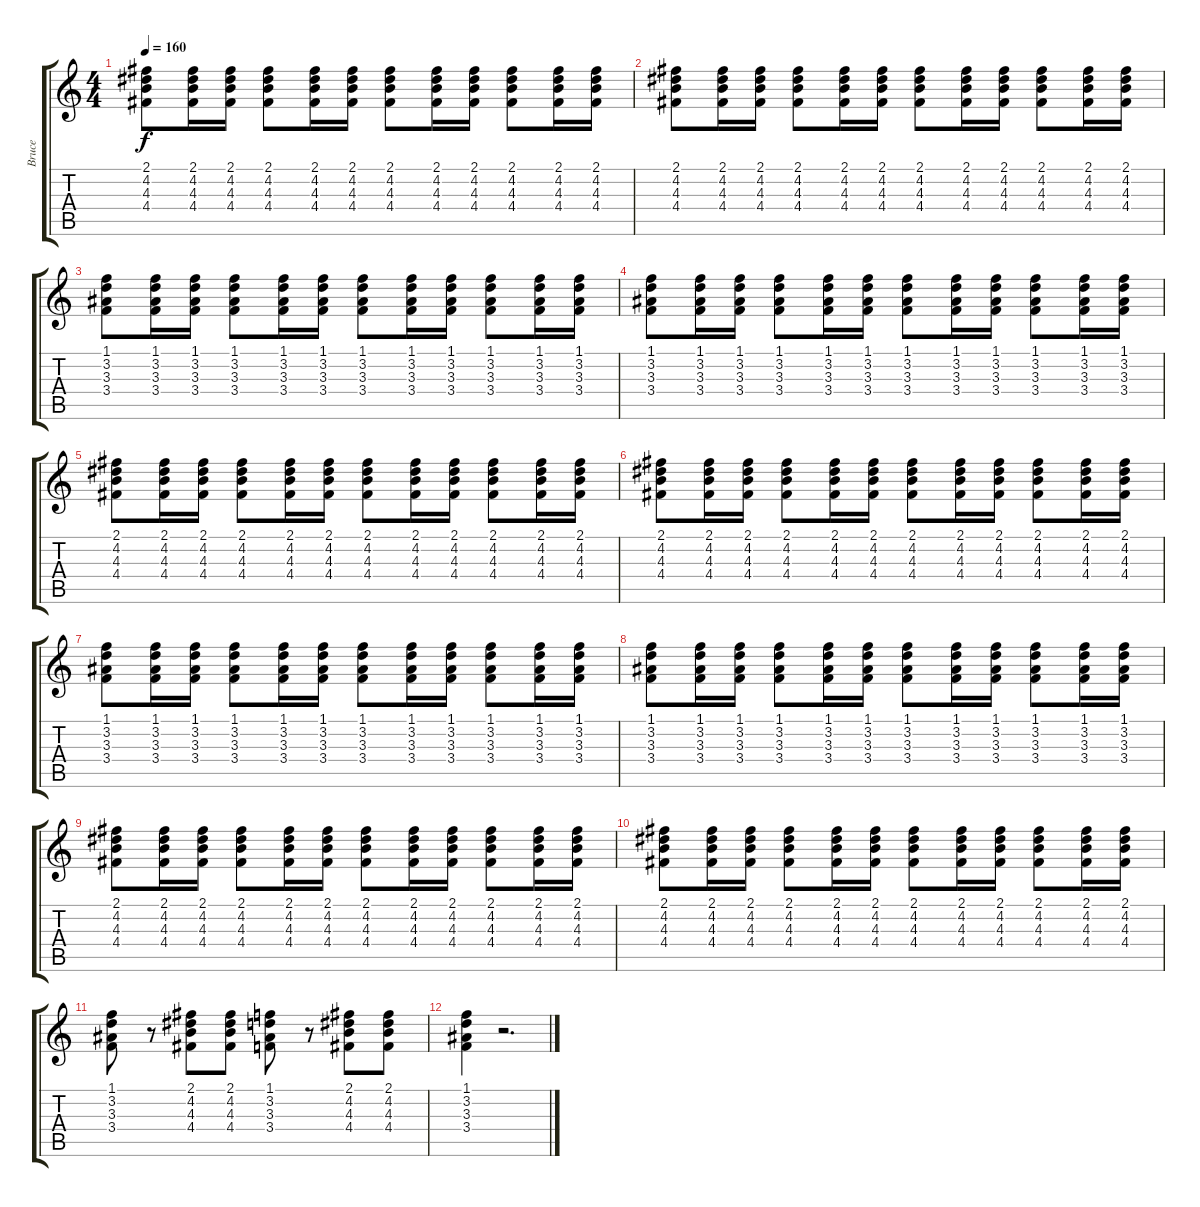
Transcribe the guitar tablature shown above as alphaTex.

\track ("Bruce" "Bruce") {instrument acousticguitarnylon}
\staff {score tabs}
\tuning (E4 B3 G3 D3 A2 E2) {hide}
\ts (4 4)
\tempo 160
\clef g2
\ks c
(2.1 4.2 4.3 4.4).8{dy f} (2.1 4.2 4.3 4.4).16 (2.1 4.2 4.3 4.4).16 (2.1 4.2 4.3 4.4).8 (2.1 4.2 4.3 4.4).16 (2.1 4.2 4.3 4.4).16 (2.1 4.2 4.3 4.4).8 (2.1 4.2 4.3 4.4).16 (2.1 4.2 4.3 4.4).16 (2.1 4.2 4.3 4.4).8 (2.1 4.2 4.3 4.4).16 (2.1 4.2 4.3 4.4).16 |
(2.1 4.2 4.3 4.4).8 (2.1 4.2 4.3 4.4).16 (2.1 4.2 4.3 4.4).16 (2.1 4.2 4.3 4.4).8 (2.1 4.2 4.3 4.4).16 (2.1 4.2 4.3 4.4).16 (2.1 4.2 4.3 4.4).8 (2.1 4.2 4.3 4.4).16 (2.1 4.2 4.3 4.4).16 (2.1 4.2 4.3 4.4).8 (2.1 4.2 4.3 4.4).16 (2.1 4.2 4.3 4.4).16 |
(1.1 3.2 3.3 3.4).8 (1.1 3.2 3.3 3.4).16 (1.1 3.2 3.3 3.4).16 (1.1 3.2 3.3 3.4).8 (1.1 3.2 3.3 3.4).16 (1.1 3.2 3.3 3.4).16 (1.1 3.2 3.3 3.4).8 (1.1 3.2 3.3 3.4).16 (1.1 3.2 3.3 3.4).16 (1.1 3.2 3.3 3.4).8 (1.1 3.2 3.3 3.4).16 (1.1 3.2 3.3 3.4).16 |
(1.1 3.2 3.3 3.4).8 (1.1 3.2 3.3 3.4).16 (1.1 3.2 3.3 3.4).16 (1.1 3.2 3.3 3.4).8 (1.1 3.2 3.3 3.4).16 (1.1 3.2 3.3 3.4).16 (1.1 3.2 3.3 3.4).8 (1.1 3.2 3.3 3.4).16 (1.1 3.2 3.3 3.4).16 (1.1 3.2 3.3 3.4).8 (1.1 3.2 3.3 3.4).16 (1.1 3.2 3.3 3.4).16 |
(2.1 4.2 4.3 4.4).8 (2.1 4.2 4.3 4.4).16 (2.1 4.2 4.3 4.4).16 (2.1 4.2 4.3 4.4).8 (2.1 4.2 4.3 4.4).16 (2.1 4.2 4.3 4.4).16 (2.1 4.2 4.3 4.4).8 (2.1 4.2 4.3 4.4).16 (2.1 4.2 4.3 4.4).16 (2.1 4.2 4.3 4.4).8 (2.1 4.2 4.3 4.4).16 (2.1 4.2 4.3 4.4).16 |
(2.1 4.2 4.3 4.4).8 (2.1 4.2 4.3 4.4).16 (2.1 4.2 4.3 4.4).16 (2.1 4.2 4.3 4.4).8 (2.1 4.2 4.3 4.4).16 (2.1 4.2 4.3 4.4).16 (2.1 4.2 4.3 4.4).8 (2.1 4.2 4.3 4.4).16 (2.1 4.2 4.3 4.4).16 (2.1 4.2 4.3 4.4).8 (2.1 4.2 4.3 4.4).16 (2.1 4.2 4.3 4.4).16 |
(1.1 3.2 3.3 3.4).8 (1.1 3.2 3.3 3.4).16 (1.1 3.2 3.3 3.4).16 (1.1 3.2 3.3 3.4).8 (1.1 3.2 3.3 3.4).16 (1.1 3.2 3.3 3.4).16 (1.1 3.2 3.3 3.4).8 (1.1 3.2 3.3 3.4).16 (1.1 3.2 3.3 3.4).16 (1.1 3.2 3.3 3.4).8 (1.1 3.2 3.3 3.4).16 (1.1 3.2 3.3 3.4).16 |
(1.1 3.2 3.3 3.4).8 (1.1 3.2 3.3 3.4).16 (1.1 3.2 3.3 3.4).16 (1.1 3.2 3.3 3.4).8 (1.1 3.2 3.3 3.4).16 (1.1 3.2 3.3 3.4).16 (1.1 3.2 3.3 3.4).8 (1.1 3.2 3.3 3.4).16 (1.1 3.2 3.3 3.4).16 (1.1 3.2 3.3 3.4).8 (1.1 3.2 3.3 3.4).16 (1.1 3.2 3.3 3.4).16 |
(2.1 4.2 4.3 4.4).8 (2.1 4.2 4.3 4.4).16 (2.1 4.2 4.3 4.4).16 (2.1 4.2 4.3 4.4).8 (2.1 4.2 4.3 4.4).16 (2.1 4.2 4.3 4.4).16 (2.1 4.2 4.3 4.4).8 (2.1 4.2 4.3 4.4).16 (2.1 4.2 4.3 4.4).16 (2.1 4.2 4.3 4.4).8 (2.1 4.2 4.3 4.4).16 (2.1 4.2 4.3 4.4).16 |
(2.1 4.2 4.3 4.4).8 (2.1 4.2 4.3 4.4).16 (2.1 4.2 4.3 4.4).16 (2.1 4.2 4.3 4.4).8 (2.1 4.2 4.3 4.4).16 (2.1 4.2 4.3 4.4).16 (2.1 4.2 4.3 4.4).8 (2.1 4.2 4.3 4.4).16 (2.1 4.2 4.3 4.4).16 (2.1 4.2 4.3 4.4).8 (2.1 4.2 4.3 4.4).16 (2.1 4.2 4.3 4.4).16 |
(1.1 3.2 3.3 3.4).8 r.8 (2.1 4.2 4.3 4.4).8 (2.1 4.2 4.3 4.4).8 (1.1 3.2 3.3 3.4).8 r.8 (2.1 4.2 4.3 4.4).8 (2.1 4.2 4.3 4.4).8 |
(1.1 3.2 3.3 3.4).4 r.2{d}
